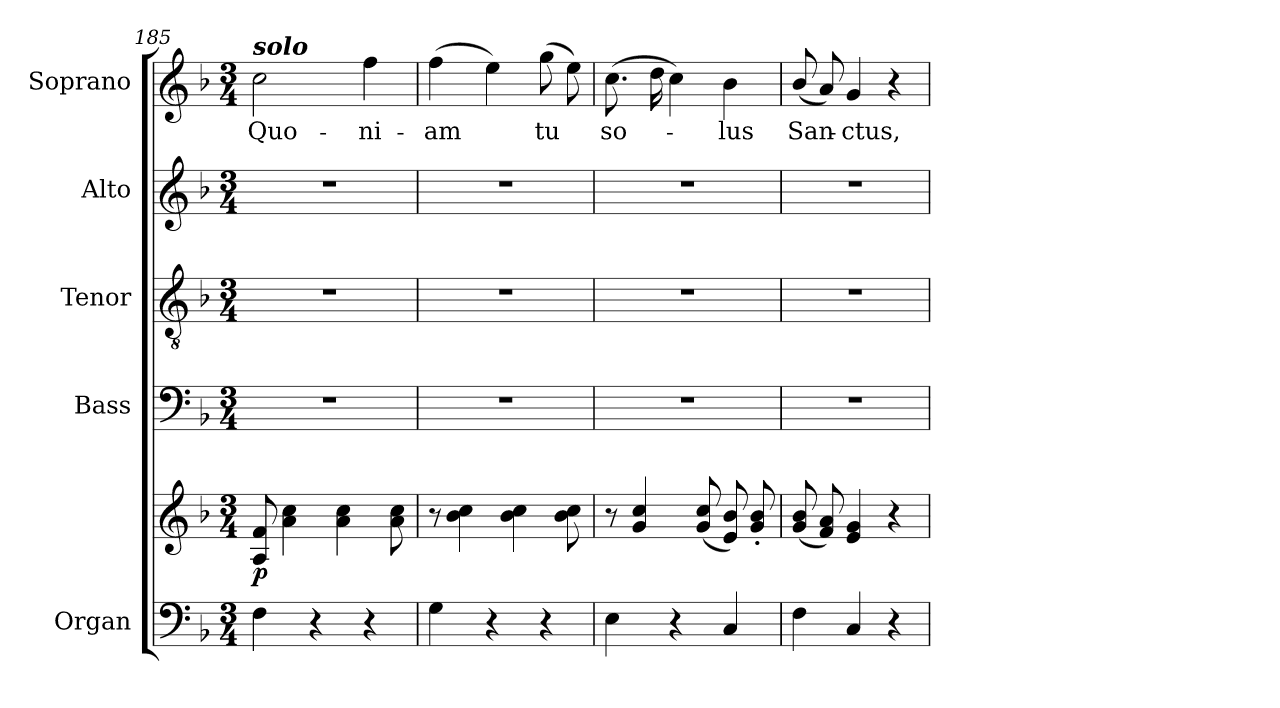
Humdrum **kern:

**kern	**kern	**dynam	**kern	**kern	**kern	**kern	**text
*part5	*part5	*part5	*part4	*part3	*part2	*part1	*part1
*staff6	*staff5	*staff5/6	*staff4	*staff3	*staff2	*staff1	*staff1
*I"Organ	*	*	*I"Bass	*I"Tenor	*I"Alto	*I"Soprano	*
*I'Org.	*	*	*I'B.	*I'T.	*I'A.	*I'S.	*
!!LO:PB:g=z
*clefF4	*clefG2	*	*clefF4	*clefGv2	*clefG2	*clefG2	*
*	*	*	*	*ITrd7c12	*	*	*
*k[b-]	*k[b-]	*	*k[b-]	*k[b-]	*k[b-]	*k[b-]	*
*F:	*F:	*	*F:	*F:	*F:	*F:	*
*M3/4	*M3/4	*	*M3/4	*M3/4	*M3/4	*M3/4	*
=185	=185	=185	=185	=185	=185	=185	=185
!	!	!	!LO:N:vis=1	!LO:N:vis=1	!LO:N:vis=1	!	!
!	!	!	!	!	!	!LO:TX:a:Bi:t=solo	!
!	!	!	!	!	!	!	!LO:LY:b:color=#000000
4Fi\	8Ai/ 8fi	p	2.r	2.r	2.r	2cci\	Quo-
.	4ai\ 4cci	.	.	.	.	.	.
4r	.	.	.	.	.	.	.
.	4ai\ 4cci	.	.	.	.	.	.
!	!	!	!	!	!	!	!LO:LY:b:color=#000000
4r	.	.	.	.	.	4ffi\	-ni-
.	8ai\ 8cci	.	.	.	.	.	.
=186	=186	=186	=186	=186	=186	=186	=186
!	!	!	!LO:N:vis=1	!LO:N:vis=1	!LO:N:vis=1	!	!
!	!	!	!	!	!	!	!LO:LY:b:color=#000000
4Gi\	8r	.	2.r	2.r	2.r	(4ffi\	-am
.	4b-i\ 4cci	.	.	.	.	.	.
4r	.	.	.	.	.	4eei\)	.
.	4b-i\ 4cci	.	.	.	.	.	.
!	!	!	!	!	!	!	!LO:LY:b:color=#000000
4r	.	.	.	.	.	(8ggi\	tu
.	8b-i\ 8cci	.	.	.	.	8eei\)	.
=187	=187	=187	=187	=187	=187	=187	=187
!	!	!	!LO:N:vis=1	!LO:N:vis=1	!LO:N:vis=1	!	!
!	!	!	!	!	!	!	!LO:LY:b:color=#000000
4Ei\	8r	.	2.r	2.r	2.r	(8.cci\	so-
.	4gi/ 4cci	.	.	.	.	.	.
.	.	.	.	.	.	16ddi\	.
4r	.	.	.	.	.	4cci\)	.
.	(8gi/ 8cci	.	.	.	.	.	.
!	!	!	!	!	!	!	!LO:LY:b:color=#000000
4Ci/	8ei/ 8b-i)	.	.	.	.	4b-i\	-lus
.	8gi/' 8b-i'	.	.	.	.	.	.
=188	=188	=188	=188	=188	=188	=188	=188
!	!	!	!LO:N:vis=1	!LO:N:vis=1	!LO:N:vis=1	!	!
!	!	!	!	!	!	!	!LO:LY:b:color=#000000
4Fi\	(8gi/ 8b-i	.	2.r	2.r	2.r	(8b-i/	San-
.	8fi/ 8ai)	.	.	.	.	8ai/)	.
!	!	!	!	!	!	!	!LO:LY:b:color=#000000
4Ci/	4ei/ 4gi	.	.	.	.	4gi/	-ctus,
4r	4r	.	.	.	.	4r	.
=	=	=	=	=	=	=	=
*-	*-	*-	*-	*-	*-	*-	*-
